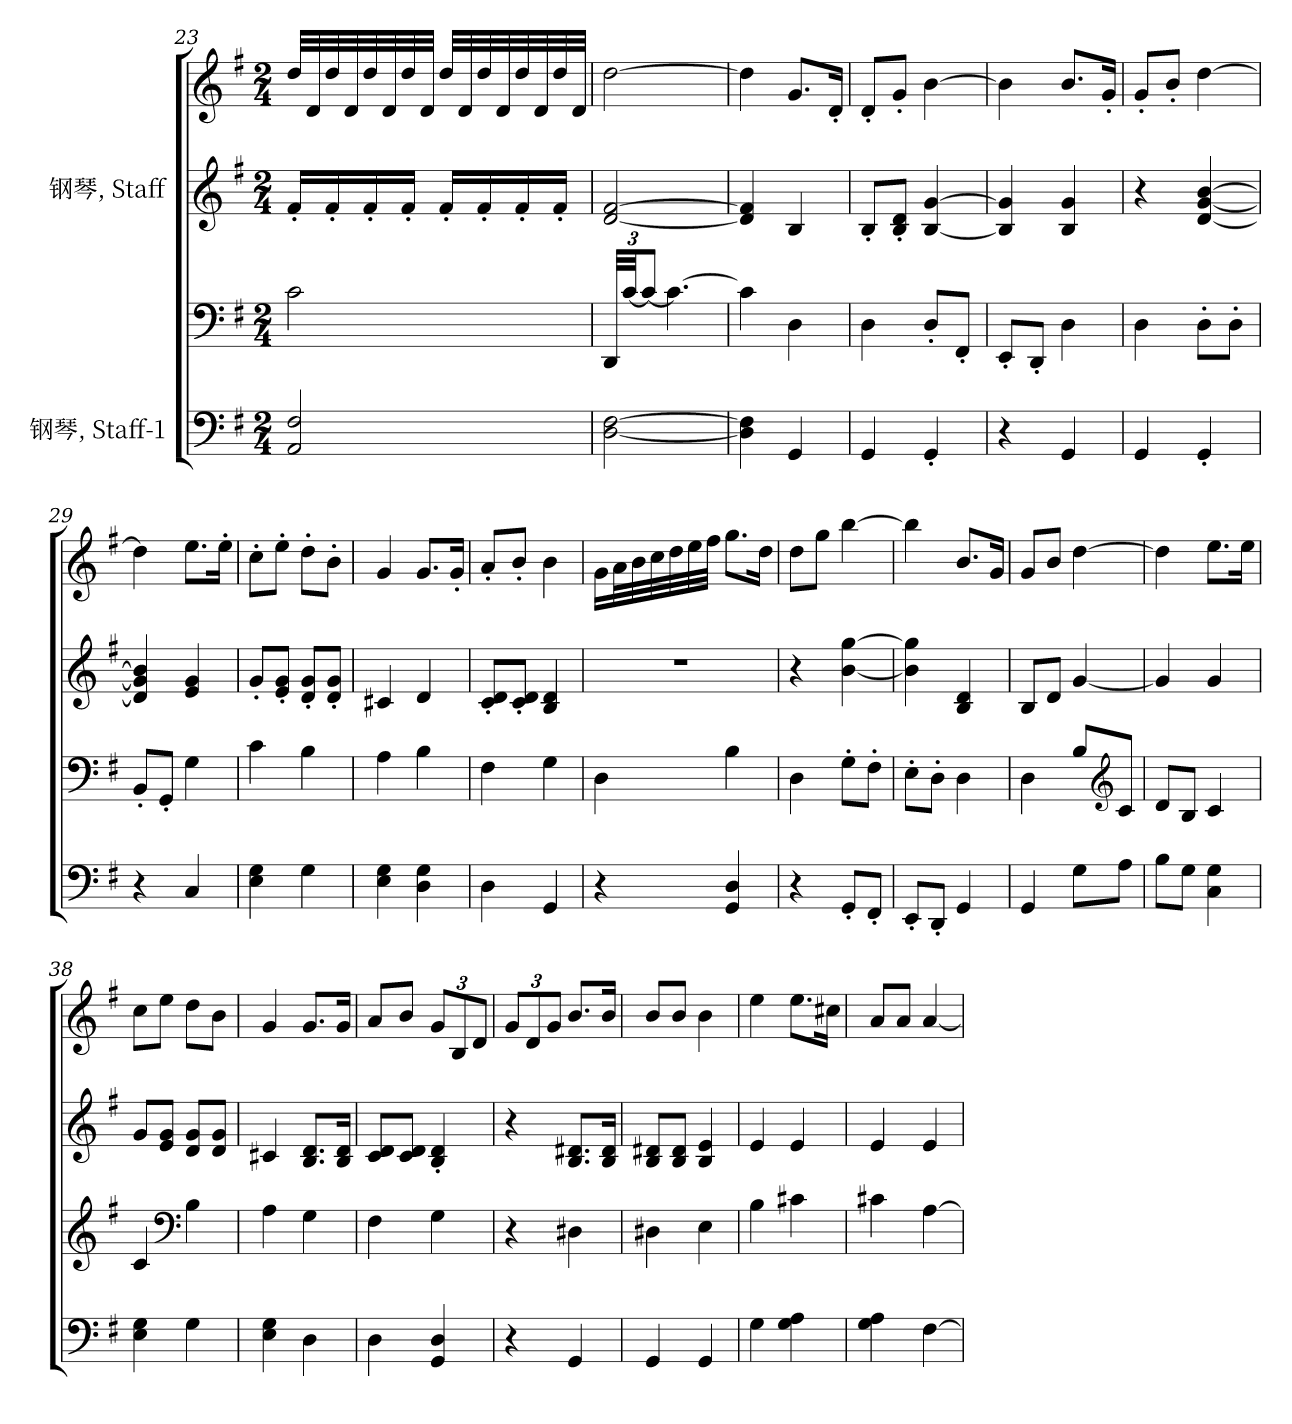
**kern	**kern	**kern	**kern
*part2	*part2	*part1	*part1
*staff4	*staff3	*staff2	*staff1
*I"钢琴, Staff-1	*	*I"钢琴, Staff	*
!!LO:LB:g=z
*clefF4	*clefF4	*clefG2	*clefG2
*k[f#]	*k[f#]	*k[f#]	*k[f#]
*M2/4	*M2/4	*M2/4	*M2/4
=23	=23	=23	=23
2AA/ 2F#/	2c\	16f#'/LL	32dd/LLL
.	.	.	32d/
.	.	16f#'/	32dd/
.	.	.	32d/
.	.	16f#'/	32dd/
.	.	.	32d/
.	.	16f#'/JJ	32dd/
.	.	.	32d/JJJ
.	.	16f#'/LL	32dd/LLL
.	.	.	32d/
.	.	16f#'/	32dd/
.	.	.	32d/
.	.	16f#'/	32dd/
.	.	.	32d/
.	.	16f#'/JJ	32dd/
.	.	.	32d/JJJ
=24	=24	=24	=24
*	*Xbrackettup	*	*
[2D\ [2F#\	48DD/LLL	[2d/ [2f#/	[2dd\
.	[48c/JJ	.	.
.	12c/J_	.	.
.	4.c\_	.	.
=25	=25	=25	=25
4D\] 4F#\]	4c\]	4d/] 4f#/]	4dd\]
4GG/	4D\	4B/	8.g/L
.	.	.	16d'/Jk
=26	=26	=26	=26
4GG/	4D\	8B'/L	8d'/L
.	.	8B/' 8d/'J	8g'/J
4GG'/	8D'/L	[4B/ [4g/	[4b\
.	8FF#'/J	.	.
=27	=27	=27	=27
4r	8EE'/L	4B/] 4g/]	4b\]
.	8DD'/J	.	.
4GG/	4D\	4B/ 4g/	8.b/L
.	.	.	16g'/Jk
!!LO:LB:g=z
=28	=28	=28	=28
4GG/	4D\	4r	8g'/L
.	.	.	8b'/J
4GG'/	8D'\L	[4d/ [4g/ [4b/	[4dd\
.	8D'\J	.	.
=29	=29	=29	=29
4r	8BB'/L	4d/] 4g/] 4b/]	4dd\]
.	8GG'/J	.	.
4C/	4G\	4e/ 4g/	8.ee\L
.	.	.	16ee'\Jk
=30	=30	=30	=30
4E\ 4G\	4c\	8g'/L	8cc'\L
.	.	8e/' 8g/'J	8ee'\J
4G\	4B\	8d/' 8g/'L	8dd'\L
.	.	8d/' 8g/'J	8b'\J
=31	=31	=31	=31
4E\ 4G\	4A\	4c#X/	4g/
4D\ 4G\	4B\	4d/	8.g/L
.	.	.	16g'/Jk
=32	=32	=32	=32
4D\	4F#\	8c/' 8d/'L	8a'/L
.	.	8c/' 8d/'J	8b'/J
4GG/	4G\	4B/ 4d/	4b\
=33	=33	=33	=33
4r	4D\	2r	16g\LL
.	.	.	32a\L
.	.	.	32b\
.	.	.	32cc\
.	.	.	32dd\
.	.	.	32ee\
.	.	.	32ff#\JJJ
4GG/ 4D/	4B\	.	8.gg\L
.	.	.	16dd\Jk
=34	=34	=34	=34
4r	4D\	4r	8dd\L
.	.	.	8gg\J
8GG'/L	8G'\L	[4b\ [4gg\	[4bb\
8FF#'/J	8F#'\J	.	.
!!LO:PB:g=z
=35	=35	=35	=35
8EE'/L	8E'\L	4b\] 4gg\]	4bb\]
8DD'/J	8D'\J	.	.
4GG/	4D\	4B/ 4d/	8.b/L
.	.	.	16g/Jk
=36	=36	=36	=36
4GG/	4D\	8B/L	8g/L
.	.	8d/J	8b/J
8G\L	8B/L	[4g/	[4dd\
*	*clefG2	*	*
8A\J	8c/J	.	.
=37	=37	=37	=37
8B\L	8d/L	4g/]	4dd\]
8G\J	8B/J	.	.
4C\ 4G\	4c/	4g/	8.ee\L
.	.	.	16ee\Jk
=38	=38	=38	=38
4E\ 4G\	4c/	8g/L	8cc\L
.	.	8e/ 8g/J	8ee\J
*	*clefF4	*	*
4G\	4B\	8d/ 8g/L	8dd\L
.	.	8d/ 8g/J	8b\J
=39	=39	=39	=39
4E\ 4G\	4A\	4c#X/	4g/
4D\	4G\	8.B/ 8.d/L	8.g/L
.	.	16B/ 16d/Jk	16g/Jk
=40	=40	=40	=40
4D\	4F#\	8c/ 8d/L	8a/L
.	.	8c/ 8d/J	8b/J
*	*	*	*Xbrackettup
4GG/ 4D/	4G\	4B/' 4d/'	12g/L
.	.	.	12B/
.	.	.	12d/J
!!LO:LB:g=z
=41	=41	=41	=41
4r	4r	4r	12g/L
.	.	.	12d/
.	.	.	12g/J
4GG/	4D#X\	8.B/ 8.d#X/L	8.b/L
.	.	16B/ 16d#/Jk	16b/Jk
=42	=42	=42	=42
4GG/	4D#X\	8B/ 8d#X/L	8b/L
.	.	8B/ 8d#/J	8b/J
4GG/	4E\	4B/ 4e/	4b\
=43	=43	=43	=43
4G\	4B\	4e/	4ee\
4G\ 4A\	4c#X\	4e/	8.ee\L
.	.	.	16cc#X\Jk
=44	=44	=44	=44
4G\ 4A\	4c#X\	4e/	8a/L
.	.	.	8a/J
[4F#\	[4A\	4e/	[4a/
=	=	=	=
*-	*-	*-	*-
